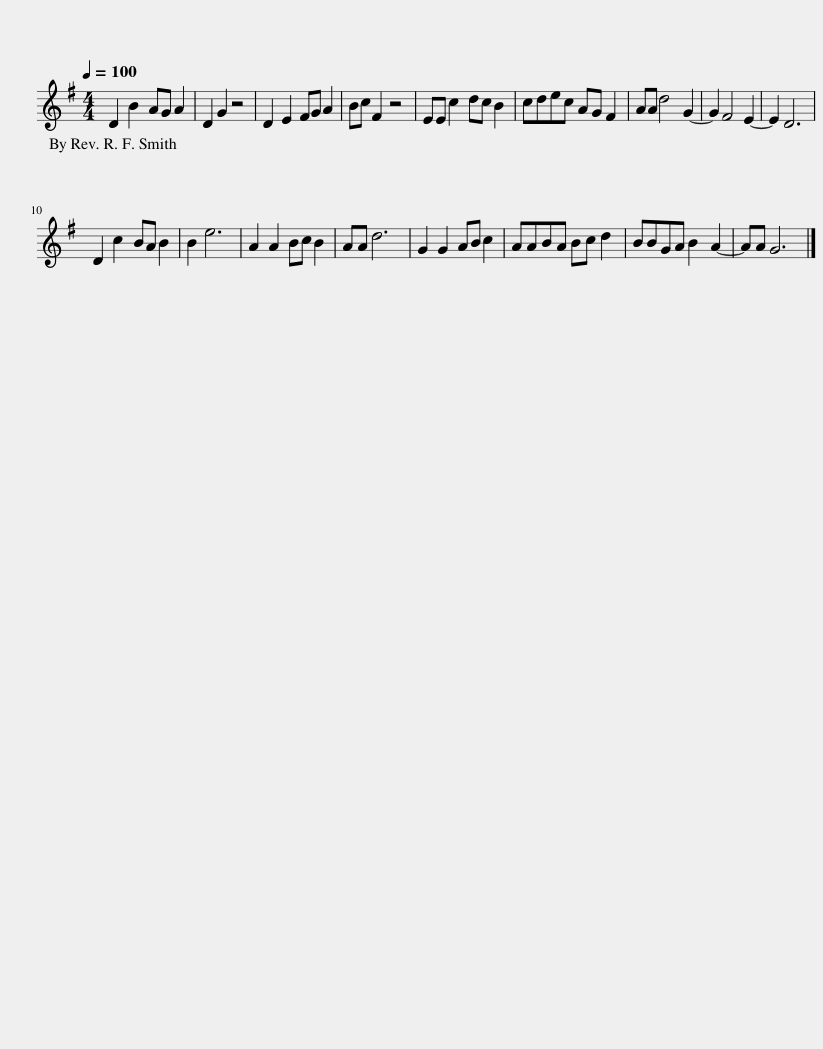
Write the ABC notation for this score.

X:1
L:1/8
Q:1/4=100
M:4/4
I:linebreak $
K:G
V:1 treble
V:1
 D2 B2 AG A2 | D2 G2 z4 | D2 E2 FG A2 | Bc F2 z4 | EE c2 dc B2 | %5
 cdec AG F2 | AA d4 G2- | G2 F4 E2- | E2 D6 |$ D2 c2 BA B2 | %10
 B2 e6 | A2 A2 Bc B2 | AA d6 | G2 G2 AB c2 | AABA Bc d2 | %15
 BBGA B2 A2- | AA G6 |] %17
